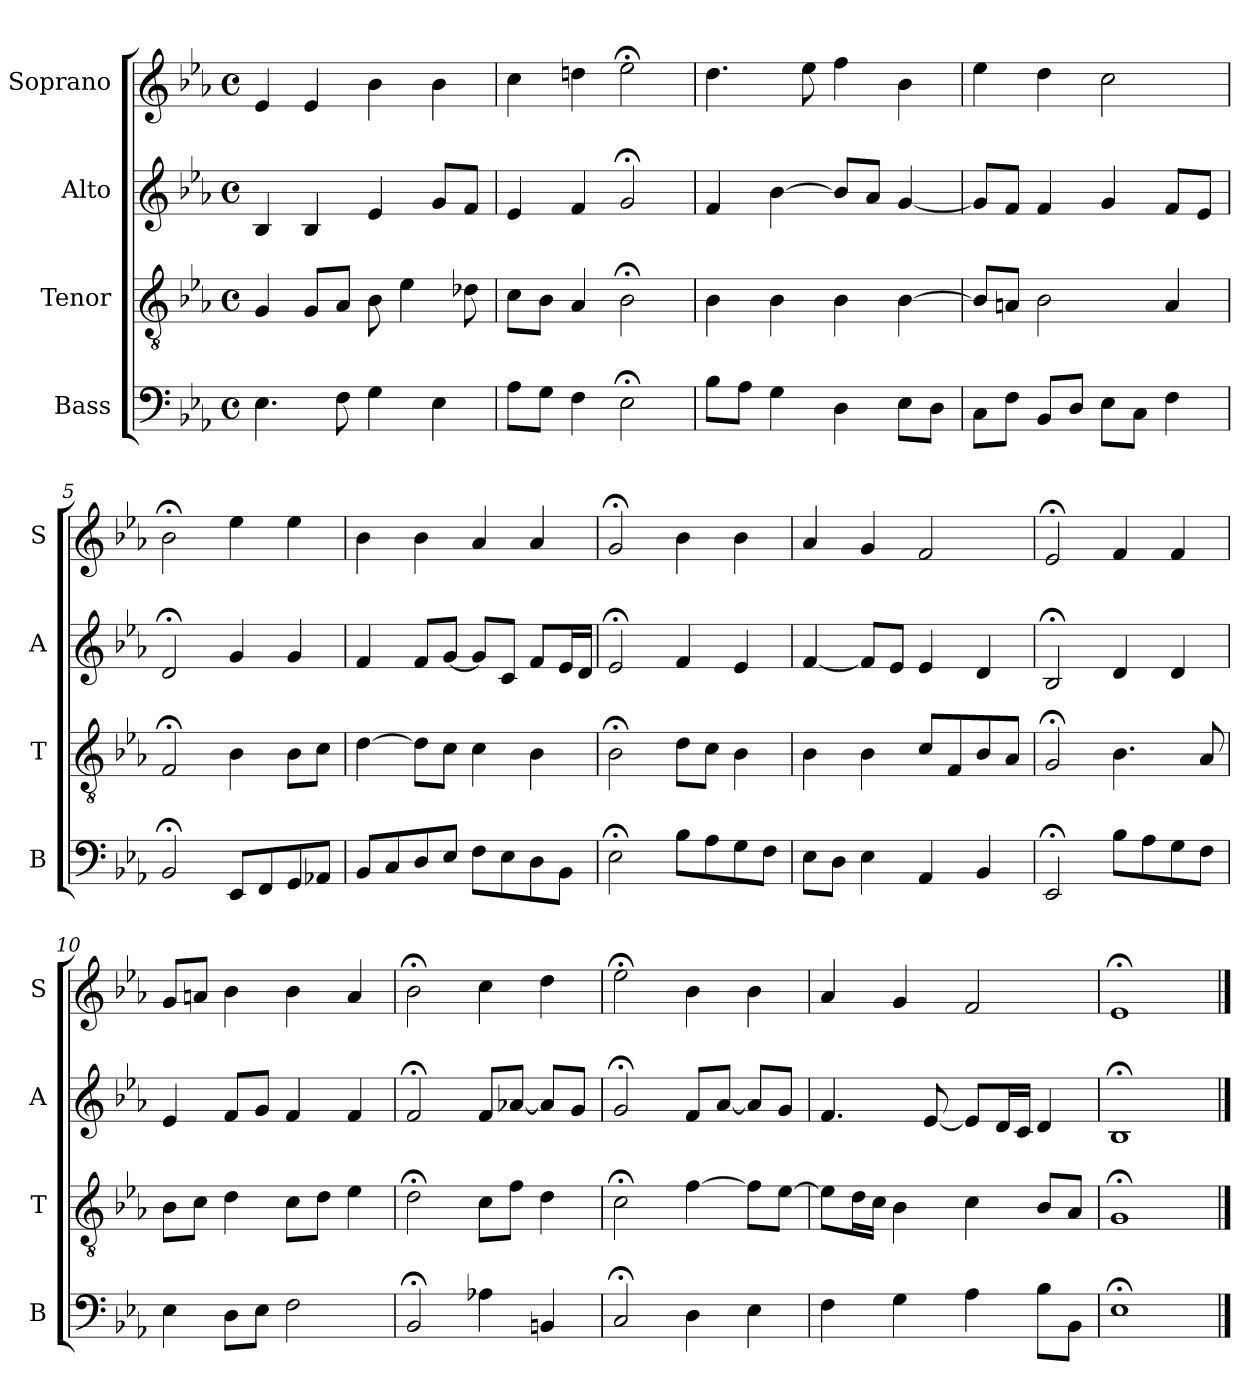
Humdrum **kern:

**kern	**kern	**kern	**kern
*part4	*part3	*part2	*part1
*staff4	*staff3	*staff2	*staff1
*I"Bass	*I"Tenor	*I"Alto	*I"Soprano
*I'B	*I'T	*I'A	*I'S
*clefF4	*clefGv2	*clefG2	*clefG2
*k[b-e-a-]	*k[b-e-a-]	*k[b-e-a-]	*k[b-e-a-]
*E-:	*E-:	*E-:	*E-:
*M4/4	*M4/4	*M4/4	*M4/4
*met(c)	*met(c)	*met(c)	*met(c)
*MM100	*MM100	*MM100	*MM100
=1	=1	=1	=1
4.E-	4G	4B-	4e-
.	8GL	4B-	4e-i
8F	8A-iJ	.	.
4G	8B-i	4e-	4b-i
.	4e-	.	.
4E-	.	8gL	4b-
.	8d-X	8fJ	.
=2	=2	=2	=2
8A-L	8cL	4e-	4cc
8GJ	8B-J	.	.
4F	4A-	4f	4ddn
2E-;<	2B-;<	2g;<	2ee-;<
=3	=3	=3	=3
8B-L	4B-	4f	4.dd
8A-J	.	.	.
4G	4B-	[4b-	.
.	.	.	8ee-
4D	4B-	8b-L]	4ff
.	.	8a-J	.
8E-L	[4B-	[4g	4b-
8DJ	.	.	.
=4	=4	=4	=4
8CL	8B-L]	8gL]	4ee-
8FJ	8AnJ	8fJ	.
8BB-L	2B-	4f	4dd
8DJ	.	.	.
8E-L	.	4g	2cc
8CJ	.	.	.
4F	4A	8fL	.
.	.	8e-J	.
=5	=5	=5	=5
2BB-;<	2F;<	2d;<	2b-;<
8EE-L	4B-	4g	4ee-
8FF	.	.	.
8GG	8B-L	4g	4ee-
8AA-XJ	8cJ	.	.
=6	=6	=6	=6
8BB-L	[4d	4f	4b-
8C	.	.	.
8D	8dL]	8fL	4b-
8E-J	8cJ	[8gJ	.
8FL	4c	8gL]	4a-
8E-	.	8cJ	.
8D	4B-	8fL	4a-
8BB-J	.	16e-L	.
.	.	16dJJ	.
=7	=7	=7	=7
2E-;<	2B-;<	2e-;<	2g;<
8B-L	8dL	4f	4b-
8A-	8cJ	.	.
8G	4B-	4e-	4b-
8FJ	.	.	.
=8	=8	=8	=8
8E-L	4B-	[4f	4a-
8DJ	.	.	.
4E-	4B-	8fL]	4g
.	.	8e-J	.
4AA-i	8cL	4e-	2f
.	8Fi	.	.
4BB-i	8B-i	4d	.
.	8A-J	.	.
=9	=9	=9	=9
2EE-;<	2G;<	2B-;<	2e-;<
8B-L	4.B-	4d	4f
8A-	.	.	.
8G	.	4d	4f
8FJ	8A-	.	.
=10	=10	=10	=10
4E-	8B-L	4e-	8gL
.	8cJ	.	8anJ
8DL	4d	8fL	4b-
8E-J	.	8gJ	.
2F	8cL	4f	4b-
.	8dJ	.	.
.	4e-	4f	4a
=11	=11	=11	=11
2BB-;<	2d;<	2f;<	2b-;<
4A-X	8cL	8fL	4cc
.	8fJ	[8a-XJ	.
4BBn	4d	8a-L]	4dd
.	.	8gJ	.
=12	=12	=12	=12
2C;<	2c;<	2g;<	2ee-;<
4D	[4f	8fL	4b-
.	.	[8a-J	.
4E-	8fL]	8a-L]	4b-
.	[8e-J	8gJ	.
=13	=13	=13	=13
4F	8e-L]	4.f	4a-
.	16dL	.	.
.	16cJJ	.	.
4G	4B-	.	4g
.	.	[8e-	.
4A-	4c	8e-L]	2f
.	.	16dL	.
.	.	16cJJ	.
8B-L	8B-L	4d	.
8BB-J	8A-J	.	.
=14	=14	=14	=14
1E-;<	1G;<	1B-;<	1e-;<
==	==	==	==
*-	*-	*-	*-
